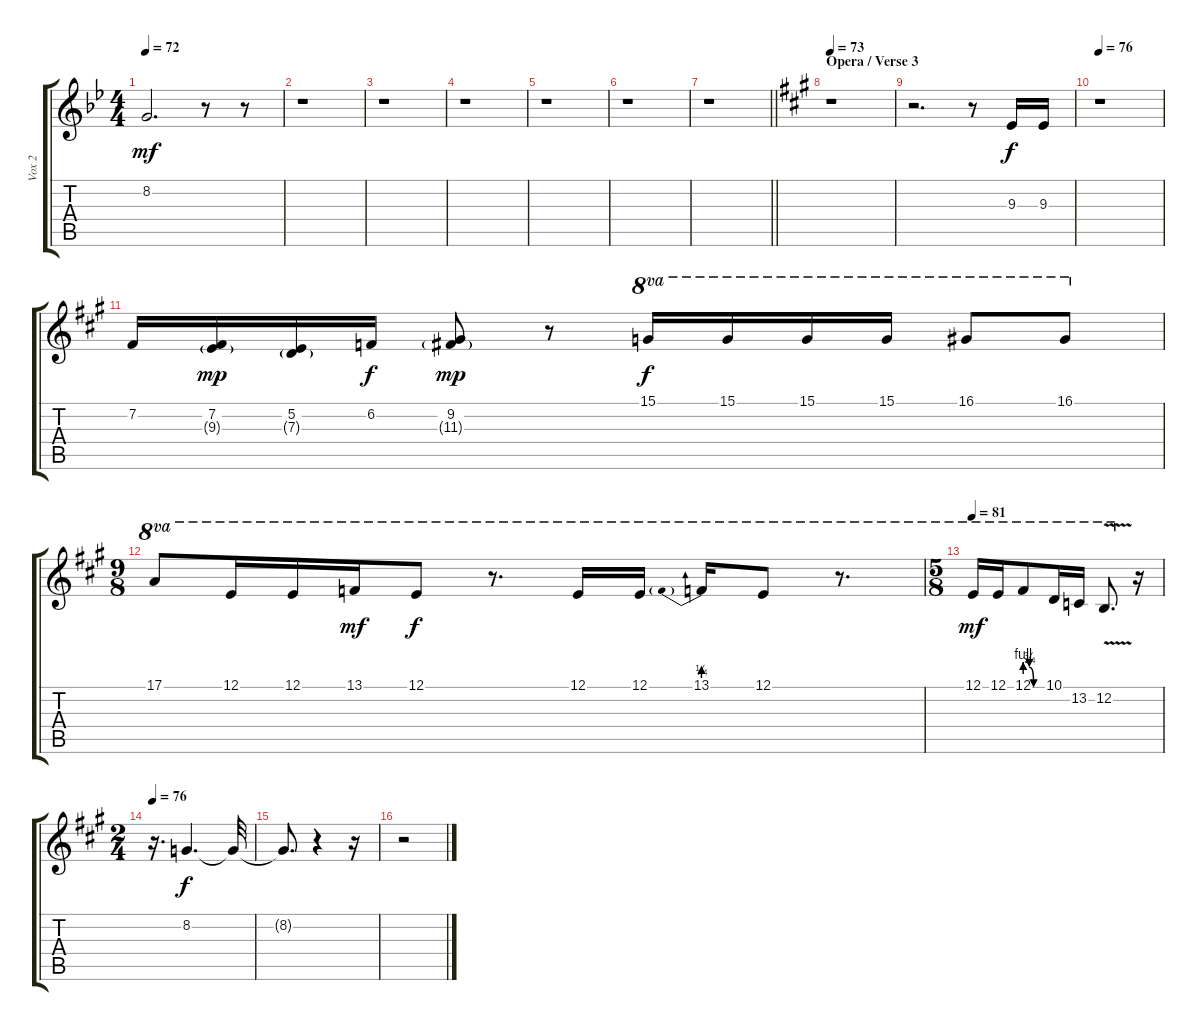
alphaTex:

\track ("Vox 2" "Vox 2") {instrument sopranosax}
\staff {score tabs}
\tuning (E4 B3 G3 D3 A2 E2) {hide}
\ts (4 4)
\tempo 72
\clef g2
\ks bb
8.2.2{d dy mf} r.8 r.8{balance 10} |
r.1 |
r.1 |
r.1 |
r.1 |
r.1 |
\barLineRight lightlight
r.1 |
\section ("" "Opera / Verse 3")
\tempo 73
\ks a
r.1 |
r.2{d} r.8 9.3.16{dy f} 9.3.16 |
\tempo 76
r.1 |
7.2.16 (7.2 9.3{g}).16{dy mp} (5.2 7.3{g}).16 6.2.16{dy f} (9.2 11.3{g}).8{dy mp} r.8 15.1.16{ot 8va dy f} 15.1.16{ot 8va} 15.1.16{ot 8va} 15.1.16{ot 8va} 16.1.8{ot 8va} 16.1.8{ot 8va} |
\ts (9 8)
17.1.8{ot 8va} 12.1.16{ot 8va balance 16} 12.1.16{ot 8va} 13.1.16{ot 8va dy mf} 12.1.8{ot 8va dy f} r.8{d ot 8va} 12.1.16{ot 8va} 12.1.16{ot 8va} 13.1{be (prebend 0 1 60 1)}.16{ot 8va} 12.1.8{ot 8va} r.8{d ot 8va} |
\ts (5 8)
\tempo 81
12.1.16{ot 8va dy mf} 12.1.16{ot 8va} 12.1{be (custom 0 4 15 3 30 0 60 0)}.8{ot 8va} 10.1.16{ot 8va} 13.2.16{ot 8va} 12.2{v}.8{d ot 8va} r.16 |
\ts (2 4)
\tempo 76
r.16{d balance 10} 8.2.4{d dy f} 8.2{t}.32 |
8.2{t}.8{d} r.4 r.16 |
r.2
